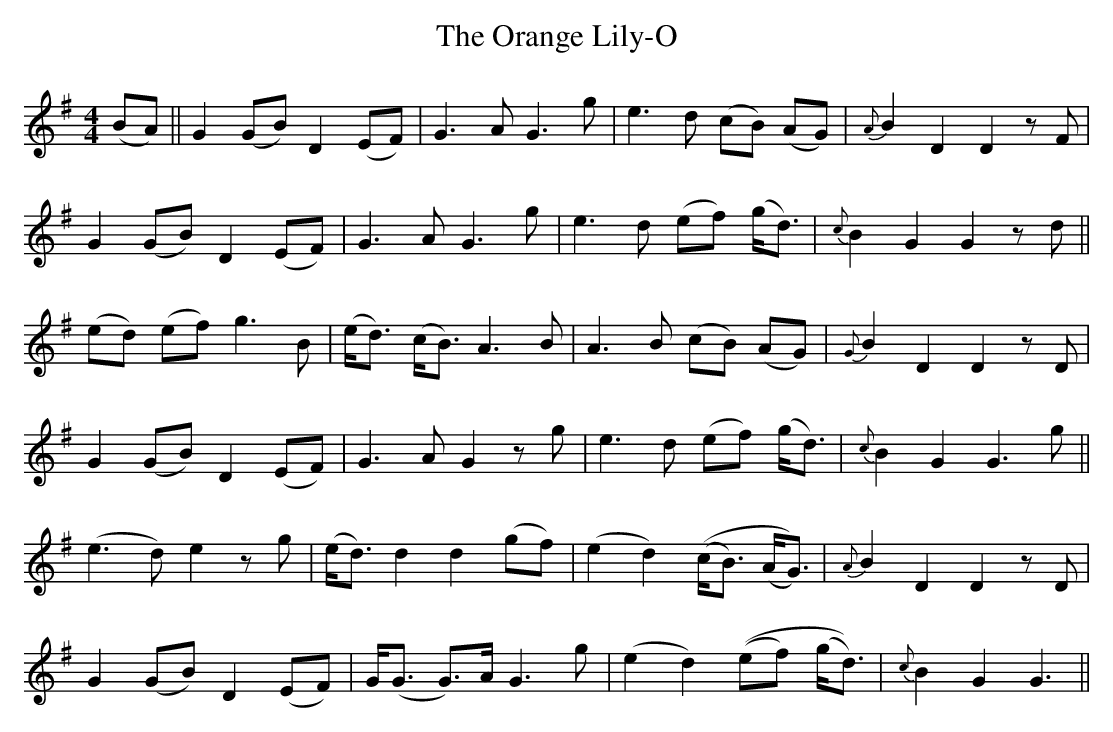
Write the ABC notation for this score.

X:1
T: The Orange Lily-O
M: 4/4
L: 1/8
K: Gmaj
(BA) || G2 (GB) D2 (EF) | G3 A G3 g | e3 d (cB) (AG) | {A}B2 D2 D2 zF |
G2 (GB) D2 (EF) | G3 A G3 g | e3 d (ef) (g<d) | {c}B2 G2 G2 zd ||
(ed) (ef) g3 B | (e<d) (c<B) A3 B | A3 B (cB) (AG) | {G}B2 D2 D2 zD |
G2 (GB) D2 (EF) | G3 A G2 zg | e3 d (ef) (g<d) | {c}B2 G2 G3 g ||
(e3 d) e2 zg | (e<d) d2 d2 (gf) |(e2 d2) ((c<B) (A<G)) | {A}B2 D2 D2 zD |
G2 (GB) D2 (EF) | G<(G G)>A G3 g | (e2 d2) ((ef) (g<d)) | {c}B2 G2 G3 ||
